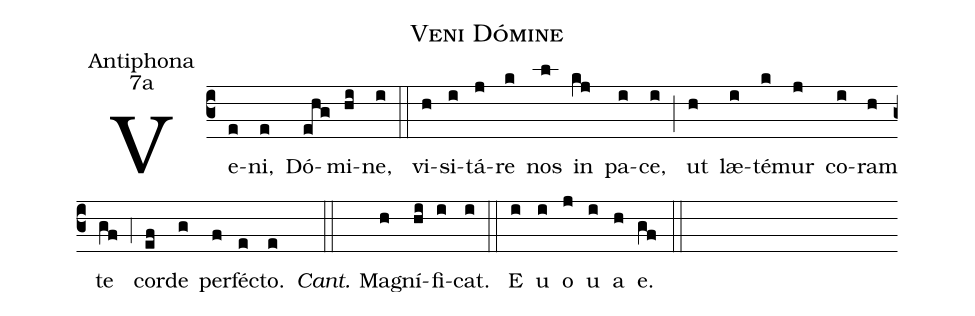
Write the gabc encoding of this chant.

name:Veni Dómine;
office-part:Antiphona;
mode:7a;
%%
(c3) Ve(e)ni,(e) Dó(ehg)mi(hi)ne,(i) (::) vi(h)si(i)tá(j)re(k) nos(l) in(kj) pa(i)ce,(i) (;) ut(h) læ(i)té(k)mur(j) co(i)ram(h) te(gf) (;4) cor(ef)de(g) per(f)fé(e)cto.(e) (::)
<i>Cant.</i> M{a}(h)gní(hi)fi(i)cat.(i) (::)
<eu> E(i) u(i) o(j) u(i) a(h) e.(gf) </eu>(::)
